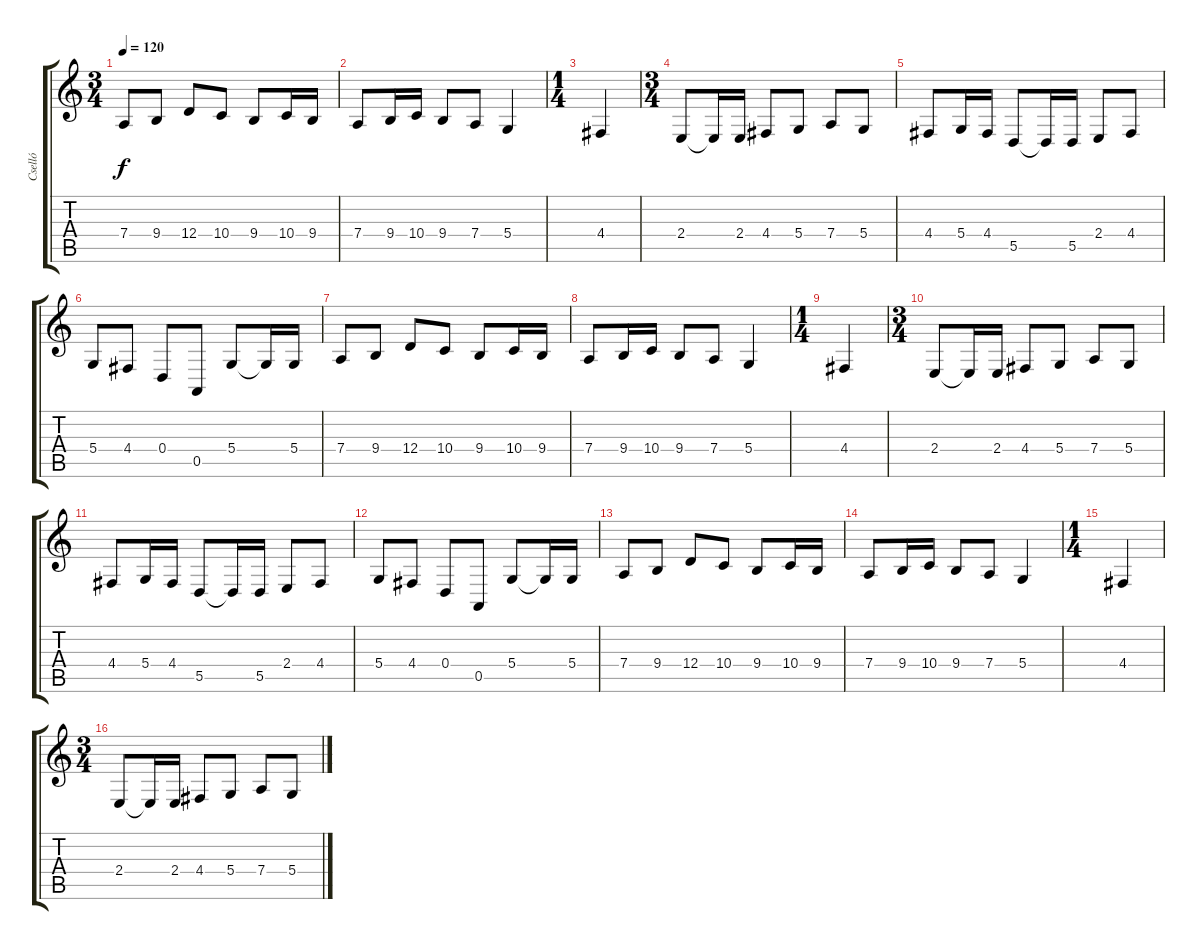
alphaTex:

\track ("Cselló" "Cselló") {instrument cello}
\staff {score tabs}
\tuning (E4 B3 G3 D3 A2 E2) {hide}
\ts (3 4)
\tempo 120
\clef g2
\ks c
7.4.8{dy f} 9.4.8 12.4.8 10.4.8 9.4.8 10.4.16 9.4.16 |
7.4.8 9.4.16 10.4.16 9.4.8 7.4.8 5.4.4 |
\ts (1 4)
4.4.4 |
\ts (3 4)
2.4.8 2.4{t}.16 2.4.16 4.4.8 5.4.8 7.4.8 5.4.8 |
4.4.8 5.4.16 4.4.16 5.5.8 5.5{t}.16 5.5.16 2.4.8 4.4.8 |
5.4.8 4.4.8 0.4.8 0.5.8 5.4.8 5.4{t}.16 5.4.16 |
7.4.8 9.4.8 12.4.8 10.4.8 9.4.8 10.4.16 9.4.16 |
7.4.8 9.4.16 10.4.16 9.4.8 7.4.8 5.4.4 |
\ts (1 4)
4.4.4 |
\ts (3 4)
2.4.8 2.4{t}.16 2.4.16 4.4.8 5.4.8 7.4.8 5.4.8 |
4.4.8 5.4.16 4.4.16 5.5.8 5.5{t}.16 5.5.16 2.4.8 4.4.8 |
5.4.8 4.4.8 0.4.8 0.5.8 5.4.8 5.4{t}.16 5.4.16 |
7.4.8 9.4.8 12.4.8 10.4.8 9.4.8 10.4.16 9.4.16 |
7.4.8 9.4.16 10.4.16 9.4.8 7.4.8 5.4.4 |
\ts (1 4)
4.4.4 |
\ts (3 4)
2.4.8 2.4{t}.16 2.4.16 4.4.8 5.4.8 7.4.8 5.4.8
